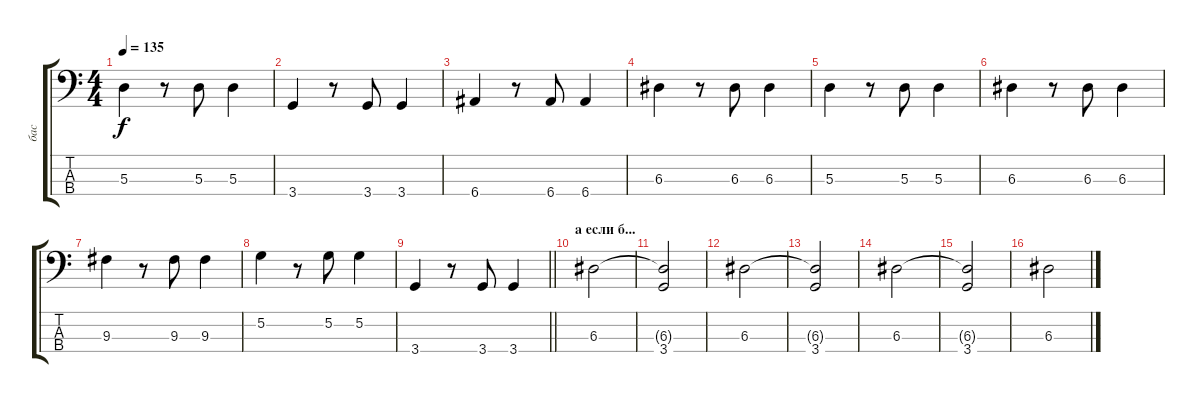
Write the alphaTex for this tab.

\track ("бас" "бас") {instrument electricbasspick}
\staff {score tabs}
\tuning (G2 D2 A1 E1) {hide}
\ts (4 4)
\tempo 135
\clef f4
\ks c
5.3.4{dy f} r.8 5.3.8 5.3.4 |
3.4.4 r.8 3.4.8 3.4.4 |
6.4.4 r.8 6.4.8 6.4.4 |
6.3.4 r.8 6.3.8 6.3.4 |
5.3.4 r.8 5.3.8 5.3.4 |
6.3.4 r.8 6.3.8 6.3.4 |
9.3.4 r.8 9.3.8 9.3.4 |
5.2.4 r.8 5.2.8 5.2.4 |
\barLineRight lightlight
3.4.4 r.8 3.4.8 3.4.4 |
\section ("" "а если б...")
6.3.2 |
(6.3{t} 3.4).2 |
6.3.2 |
(6.3{t} 3.4).2 |
6.3.2 |
(6.3{t} 3.4).2 |
6.3.2
